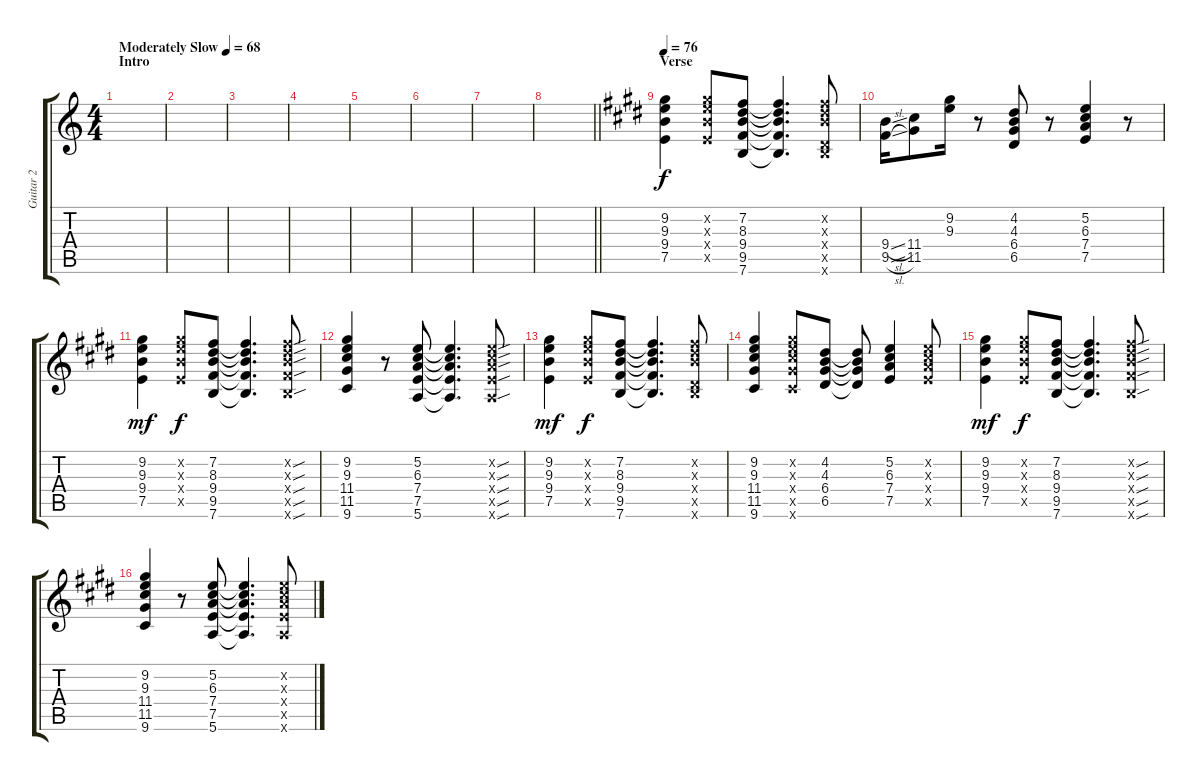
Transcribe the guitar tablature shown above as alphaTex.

\track ("Guitar 2" "Guitar 2") {instrument electricguitarjazz}
\staff {score tabs}
\tuning (E4 B3 G3 D3 A2 E2) {hide}
\ts (4 4)
\section ("" "Intro")
\tempo (68 "Moderately Slow")
\clef g2
\ks c
|
|
|
|
|
|
|
\barLineRight lightlight
|
\section ("" "Verse")
\tempo 76
\ks e
(9.2 9.3 9.4 7.5).4 (9.2{x} 9.3{x} 9.4{x} 7.5{x}).8{dy f} (7.2 8.3 9.4 9.5 7.6).8 (7.2{t} 8.3{t} 9.4{t} 9.5{t} 7.6{t}).4{d} (7.2{x} 8.3{x} 9.4{x} 6.5{x} 7.6{x}).8 |
(9.4{sl} 9.5{sl}).16 (11.4 11.5).8 (9.2 9.3).16 r.8 (4.2 4.3 6.4 6.5).8 r.8 (5.2 6.3 7.4 7.5).4 r.8 |
(9.2 9.3 9.4 7.5).4{dy mf} (9.2{x} 9.3{x} 9.4{x} 7.5{x}).8{dy f} (7.2 8.3 9.4 9.5 7.6).8 (7.2{t} 8.3{t} 9.4{t} 9.5{t} 7.6{t}).4{d} (7.2{sou x} 8.3{sou x} 9.4{sou x} 9.5{sou x} 7.6{sou x}).8 |
(9.2 9.3 11.4 11.5 9.6).4 r.8 (5.2 6.3 7.4 7.5 5.6).8 (5.2{t} 6.3{t} 7.4{t} 7.5{t} 5.6{t}).4{d} (5.2{sou x} 6.3{sou x} 7.4{sou x} 7.5{sou x} 5.6{sou x}).8 |
(9.2 9.3 9.4 7.5).4{dy mf} (9.2{x} 9.3{x} 9.4{x} 7.5{x}).8{dy f} (7.2 8.3 9.4 9.5 7.6).8 (7.2{t} 8.3{t} 9.4{t} 9.5{t} 7.6{t}).4{d} (7.2{x} 8.3{x} 9.4{x} 6.5{x} 7.6{x}).8 |
(9.2 9.3 11.4 11.5 9.6).4 (9.2{x} 9.3{x} 11.4{x} 11.5{x} 9.6{x}).8 (4.2 4.3 6.4 6.5).8 (4.2{t} 4.3{t} 6.4{t} 6.5{t}).8 (5.2 6.3 7.4 7.5).4 (5.2{x} 6.3{x} 7.4{x} 7.5{x}).8 |
(9.2 9.3 9.4 7.5).4{dy mf} (9.2{x} 9.3{x} 9.4{x} 7.5{x}).8{dy f} (7.2 8.3 9.4 9.5 7.6).8 (7.2{t} 8.3{t} 9.4{t} 9.5{t} 7.6{t}).4{d} (7.2{sou x} 8.3{sou x} 9.4{sou x} 9.5{sou x} 7.6{sou x}).8 |
(9.2 9.3 11.4 11.5 9.6).4 r.8 (5.2 6.3 7.4 7.5 5.6).8 (5.2{t} 6.3{t} 7.4{t} 7.5{t} 5.6{t}).4{d} (5.2{x} 6.3{x} 7.4{x} 7.5{x} 5.6{x}).8
